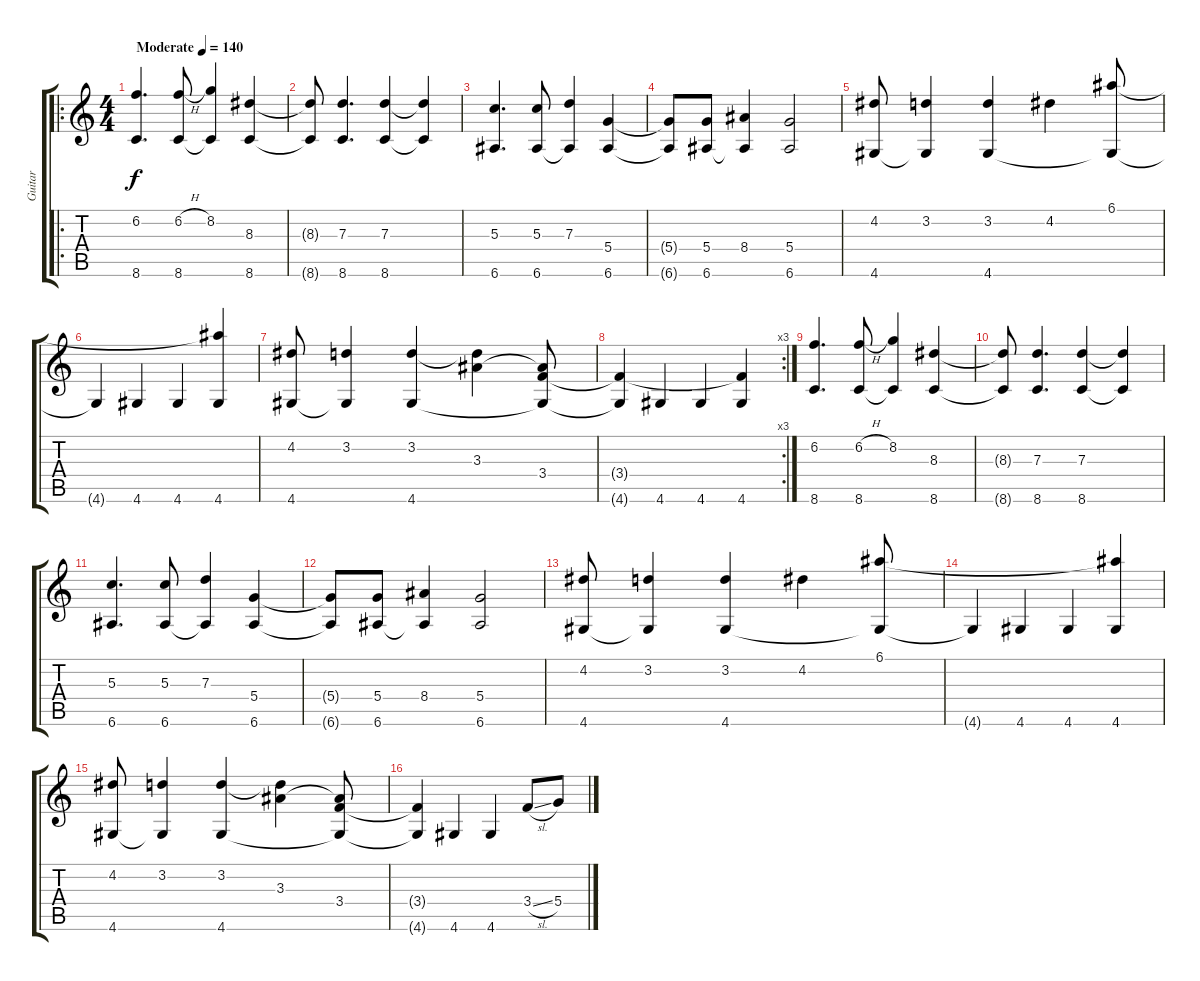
\track ("Guitar" "Guitar") {instrument electricguitarjazz}
\staff {score tabs}
\tuning (E4 B3 G3 D3 A2 E2) {hide}
\ro
\ts (4 4)
\tempo (140 "Moderate")
\clef g2
\ks c
(6.2 8.6).4{d dy f instrument electricguitarjazz} (6.2{h} 8.6).8 (8.2 8.6{t}).4 (8.3 8.6).4 |
(8.3{t} 8.6{t}).8 (7.3 8.6).4{d} (7.3 8.6).4 (7.3{t} 8.6{t}).4 |
(5.3 6.6).4{d} (5.3 6.6).8 (7.3 6.6{t}).4 (5.4 6.6).4 |
(5.4{t} 6.6{t}).8 (5.4 6.6).8 (8.4 6.6{t}).4 (5.4 6.6).2 |
(4.2 4.6).8 (3.2 4.6{t}).4 (3.2 4.6).4 4.2.4 (6.1 4.6{t}).8 |
4.6{t}.4 4.6.4 4.6.4 (6.1{t} 4.6).4 |
(4.2 4.6).8 (3.2 4.6{t}).4 (3.2 4.6).4 (3.2{t} 3.3).4 (3.3{t} 3.4 4.6{t}).8 |
\rc 3
(3.4{t} 4.6{t}).4 4.6.4 4.6.4 (3.4{t} 4.6).4 |
(6.2 8.6).4{d} (6.2{h} 8.6).8 (8.2 8.6{t}).4 (8.3 8.6).4 |
(8.3{t} 8.6{t}).8 (7.3 8.6).4{d} (7.3 8.6).4 (7.3{t} 8.6{t}).4 |
(5.3 6.6).4{d} (5.3 6.6).8 (7.3 6.6{t}).4 (5.4 6.6).4 |
(5.4{t} 6.6{t}).8 (5.4 6.6).8 (8.4 6.6{t}).4 (5.4 6.6).2 |
(4.2 4.6).8 (3.2 4.6{t}).4 (3.2 4.6).4 4.2.4 (6.1 4.6{t}).8 |
4.6{t}.4 4.6.4 4.6.4 (6.1{t} 4.6).4 |
(4.2 4.6).8 (3.2 4.6{t}).4 (3.2 4.6).4 (3.2{t} 3.3).4 (3.3{t} 3.4 4.6{t}).8 |
(3.4{t} 4.6{t}).4 4.6.4 4.6.4 3.4{sl}.8{instrument overdrivenguitar} 5.4.8
